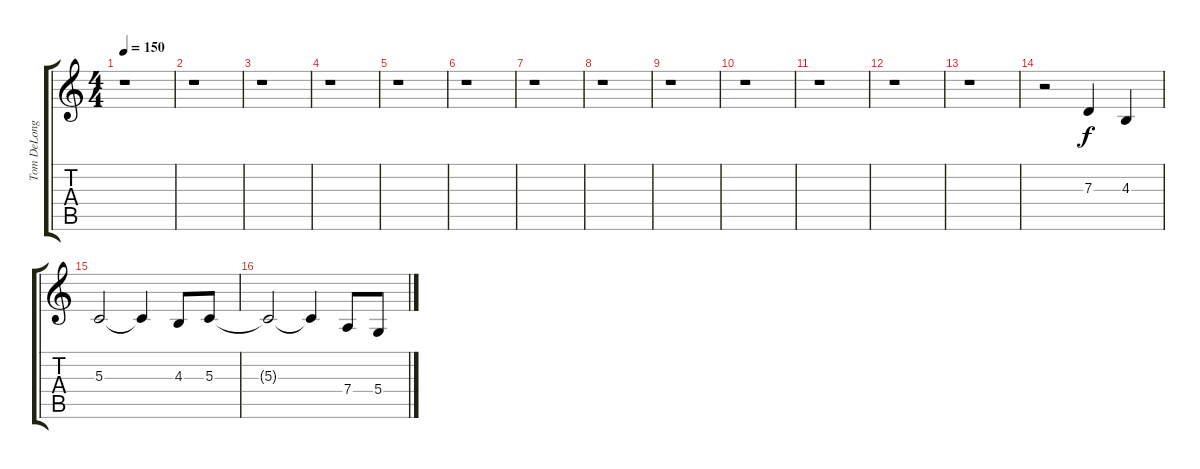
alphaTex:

\track ("Tom DeLonge (Vocals)" "Tom DeLong") {instrument lead2sawtooth}
\staff {score tabs}
\tuning (E4 B3 G3 D3 A2 E2) {hide}
\ts (4 4)
\tempo 150
\clef g2
\ks c
r.1{dy f} |
r.1 |
r.1 |
r.1 |
r.1 |
r.1 |
r.1 |
r.1 |
r.1 |
r.1 |
r.1 |
r.1 |
r.1 |
r.2 7.3.4 4.3.4 |
5.3.2 5.3{t}.4 4.3.8 5.3.8 |
5.3{t}.2 5.3{t}.4 7.4.8 5.4.8
